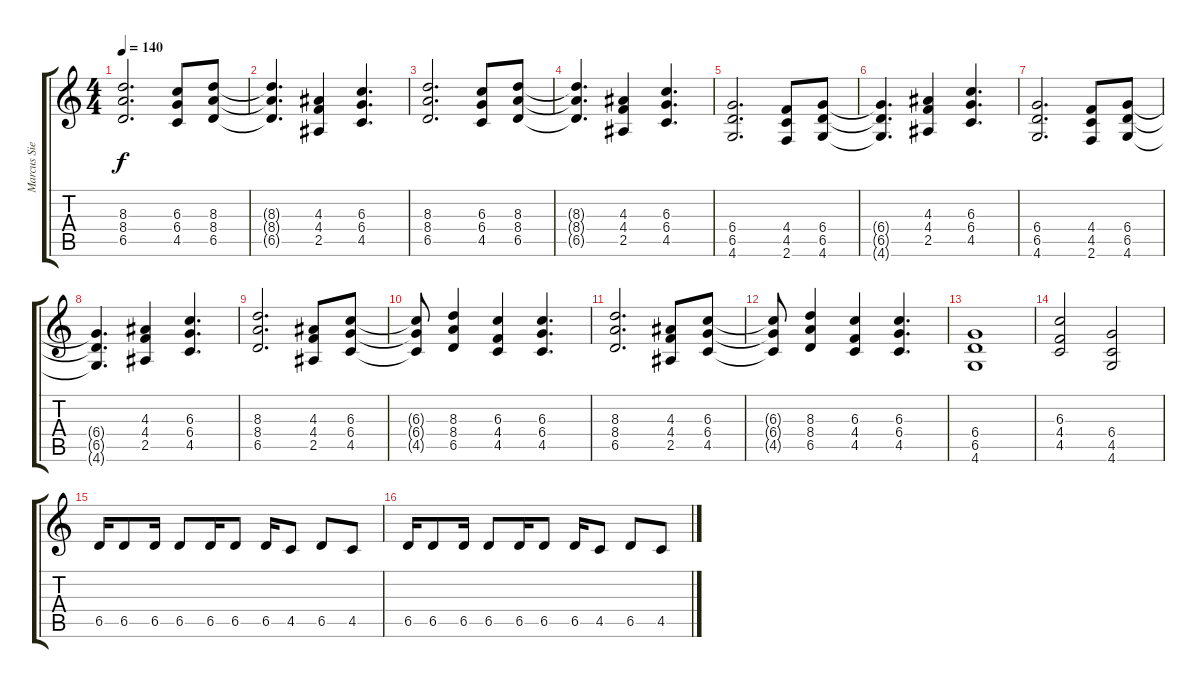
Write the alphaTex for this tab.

\track ("Marcus Siepen" "Marcus Sie") {instrument distortionguitar}
\staff {score tabs}
\tuning (Eb4 Bb3 Gb3 Db3 Ab2 Eb2) {hide}
\ts (4 4)
\tempo 140
\clef g2
\ks c
(8.3 8.4 6.5).2{d dy f volume 10} (6.3 6.4 4.5).8 (8.3 8.4 6.5).8 |
(8.3{t} 8.4{t} 6.5{t}).4{d} (4.3 4.4 2.5).4 (6.3 6.4 4.5).4{d} |
(8.3 8.4 6.5).2{d} (6.3 6.4 4.5).8 (8.3 8.4 6.5).8 |
(8.3{t} 8.4{t} 6.5{t}).4{d} (4.3 4.4 2.5).4 (6.3 6.4 4.5).4{d} |
(6.4 6.5 4.6).2{d} (4.4 4.5 2.6).8 (6.4 6.5 4.6).8 |
(6.4{t} 6.5{t} 4.6{t}).4{d} (4.3 4.4 2.5).4 (6.3 6.4 4.5).4{d} |
(6.4 6.5 4.6).2{d} (4.4 4.5 2.6).8 (6.4 6.5 4.6).8 |
(6.4{t} 6.5{t} 4.6{t}).4{d} (4.3 4.4 2.5).4 (6.3 6.4 4.5).4{d} |
(8.3 8.4 6.5).2{d} (4.3 4.4 2.5).8 (6.3 6.4 4.5).8 |
(6.3{t} 6.4{t} 4.5{t}).8 (8.3 8.4 6.5).4 (6.3 4.4 4.5).4 (6.3 6.4 4.5).4{d} |
(8.3 8.4 6.5).2{d} (4.3 4.4 2.5).8 (6.3 6.4 4.5).8 |
(6.3{t} 6.4{t} 4.5{t}).8 (8.3 8.4 6.5).4 (6.3 4.4 4.5).4 (6.3 6.4 4.5).4{d} |
(6.4 6.5 4.6).1 |
(6.3 4.4 4.5).2 (6.4 4.5 4.6).2 |
6.5.16 6.5.8 6.5.16 6.5.8 6.5.16 6.5.8 6.5.16 4.5.8 6.5.8 4.5.8 |
6.5.16 6.5.8 6.5.16 6.5.8 6.5.16 6.5.8 6.5.16 4.5.8 6.5.8 4.5.8
